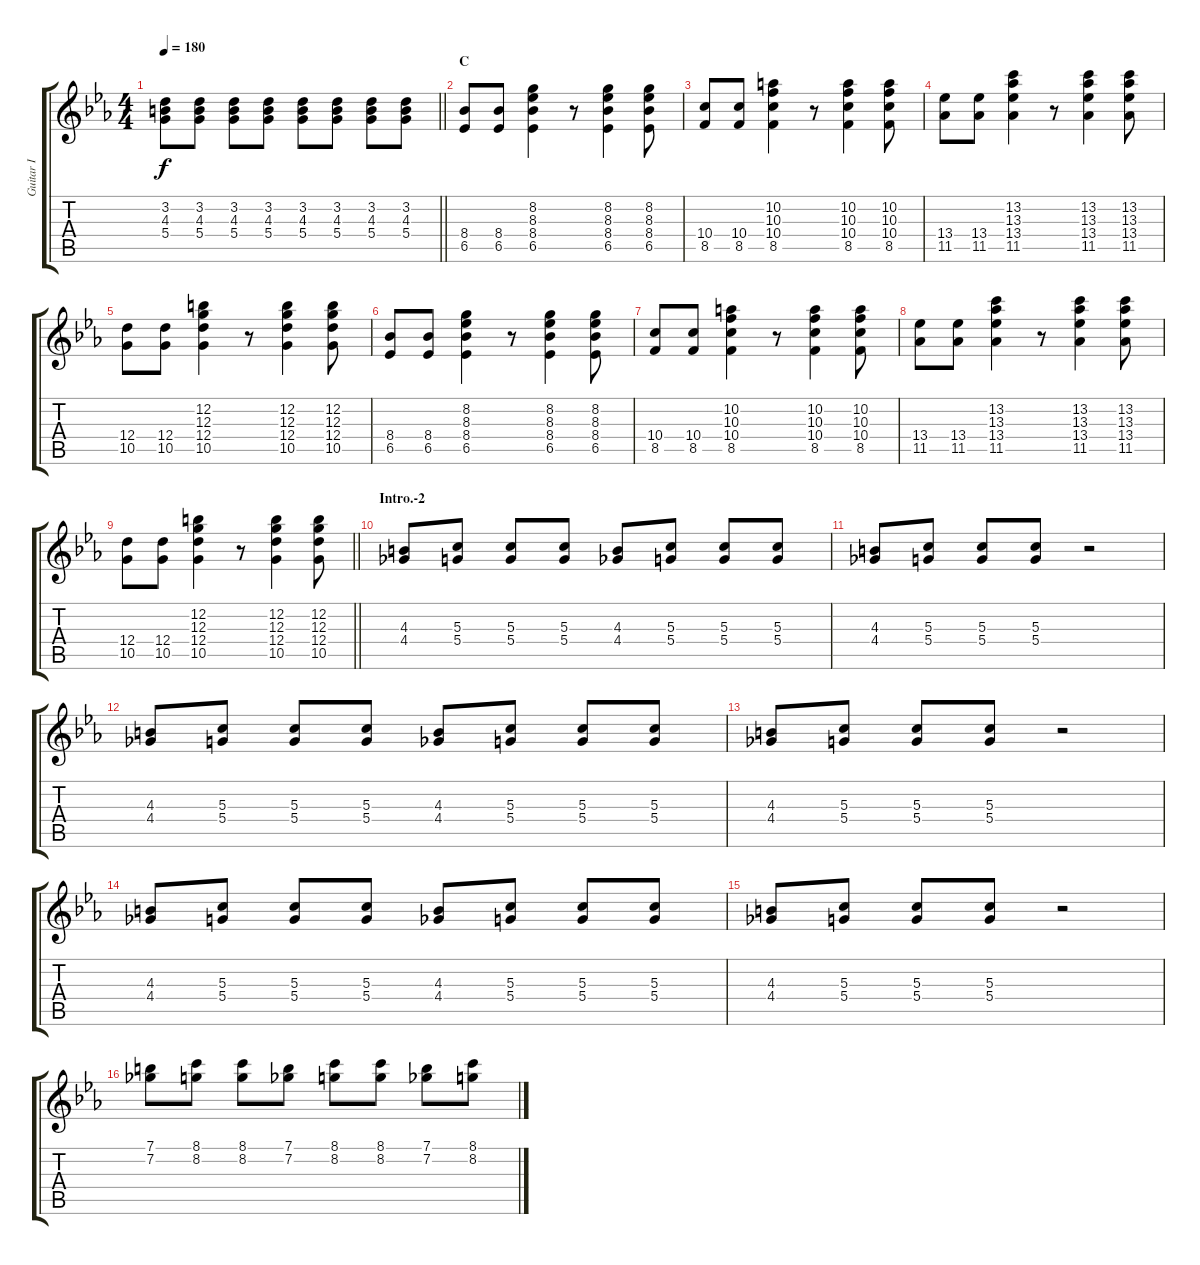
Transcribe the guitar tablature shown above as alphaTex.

\track ("Guitar I" "Guitar I") {instrument distortionguitar}
\staff {score tabs}
\tuning (E4 B3 G3 D3 A2 E2) {hide}
\ts (4 4)
\tempo 180
\clef g2
\barLineRight lightlight
\ks cminor
(3.2 4.3 5.4).8{dy f} (3.2 4.3 5.4).8 (3.2 4.3 5.4).8 (3.2 4.3 5.4).8 (3.2 4.3 5.4).8 (3.2 4.3 5.4).8 (3.2 4.3 5.4).8 (3.2 4.3 5.4).8 |
\section ("" "C")
(8.4 6.5).8 (8.4 6.5).8 (8.2 8.3 8.4 6.5).4 r.8 (8.2 8.3 8.4 6.5).4 (8.2 8.3 8.4 6.5).8 |
(10.4 8.5).8 (10.4 8.5).8 (10.2 10.3 10.4 8.5).4 r.8 (10.2 10.3 10.4 8.5).4 (10.2 10.3 10.4 8.5).8 |
(13.4 11.5).8 (13.4 11.5).8 (13.2 13.3 13.4 11.5).4 r.8 (13.2 13.3 13.4 11.5).4 (13.2 13.3 13.4 11.5).8 |
(12.4 10.5).8 (12.4 10.5).8 (12.2 12.3 12.4 10.5).4 r.8 (12.2 12.3 12.4 10.5).4 (12.2 12.3 12.4 10.5).8 |
(8.4 6.5).8 (8.4 6.5).8 (8.2 8.3 8.4 6.5).4 r.8 (8.2 8.3 8.4 6.5).4 (8.2 8.3 8.4 6.5).8 |
(10.4 8.5).8 (10.4 8.5).8 (10.2 10.3 10.4 8.5).4 r.8 (10.2 10.3 10.4 8.5).4 (10.2 10.3 10.4 8.5).8 |
(13.4 11.5).8 (13.4 11.5).8 (13.2 13.3 13.4 11.5).4 r.8 (13.2 13.3 13.4 11.5).4 (13.2 13.3 13.4 11.5).8 |
\barLineRight lightlight
(12.4 10.5).8 (12.4 10.5).8 (12.2 12.3 12.4 10.5).4 r.8 (12.2 12.3 12.4 10.5).4 (12.2 12.3 12.4 10.5).8 |
\section ("" "Intro.-2")
(4.3 4.4).8 (5.3 5.4).8 (5.3 5.4).8 (5.3 5.4).8 (4.3 4.4).8 (5.3 5.4).8 (5.3 5.4).8 (5.3 5.4).8 |
(4.3 4.4).8 (5.3 5.4).8 (5.3 5.4).8 (5.3 5.4).8 r.2 |
(4.3 4.4).8 (5.3 5.4).8 (5.3 5.4).8 (5.3 5.4).8 (4.3 4.4).8 (5.3 5.4).8 (5.3 5.4).8 (5.3 5.4).8 |
(4.3 4.4).8 (5.3 5.4).8 (5.3 5.4).8 (5.3 5.4).8 r.2 |
(4.3 4.4).8 (5.3 5.4).8 (5.3 5.4).8 (5.3 5.4).8 (4.3 4.4).8 (5.3 5.4).8 (5.3 5.4).8 (5.3 5.4).8 |
(4.3 4.4).8 (5.3 5.4).8 (5.3 5.4).8 (5.3 5.4).8 r.2 |
(7.1 7.2).8 (8.1 8.2).8 (8.1 8.2).8 (7.1 7.2).8 (8.1 8.2).8 (8.1 8.2).8 (7.1 7.2).8 (8.1 8.2).8
